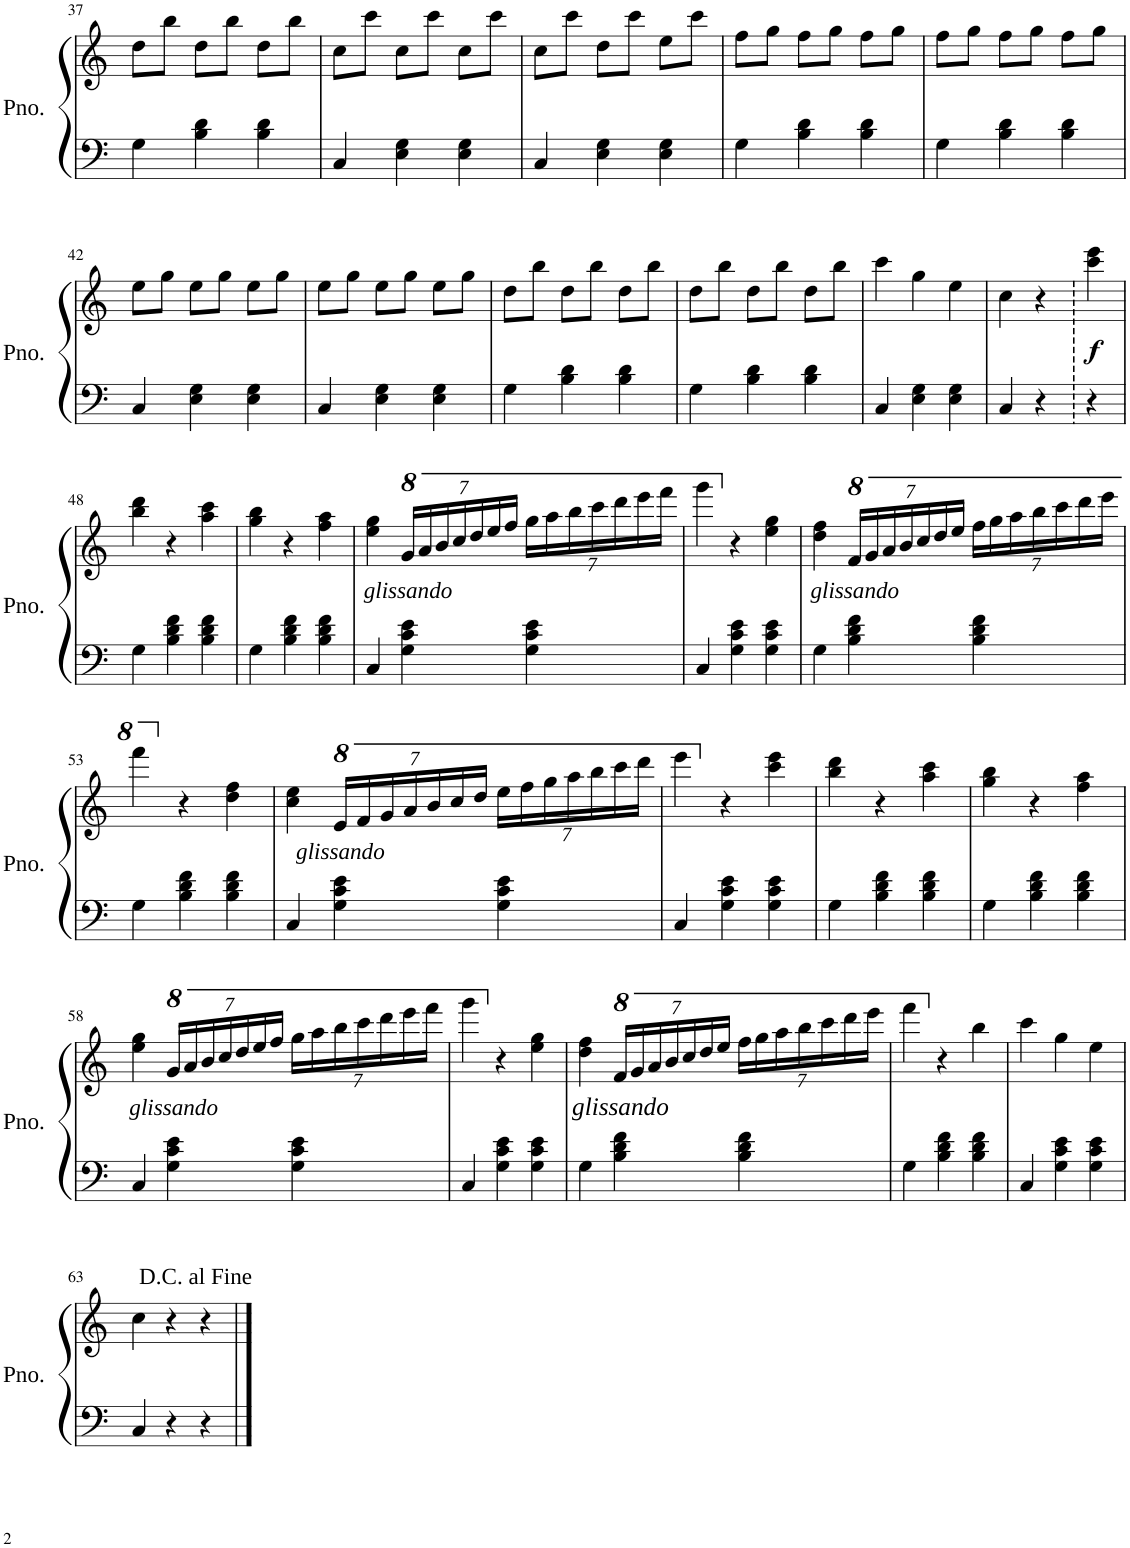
**kern	**kern	**dynam
*part1	*part1	*part1
*staff2	*staff1	*staff1/2
*I"Piano	*	*
*I'Pno.	*	*
!!LO:PB:g=z
*clefF4	*clefG2	*
*k[]	*k[]	*
*M3/4	*M3/4	*
=37	=37	=37
4G\	8dd\L	.
.	8bb\J	.
4B\ 4d\	8dd\L	.
.	8bb\J	.
4B\ 4d\	8dd\L	.
.	8bb\J	.
=38	=38	=38
4C/	8cc\L	.
.	8ccc\J	.
4E\ 4G\	8cc\L	.
.	8ccc\J	.
4E\ 4G\	8cc\L	.
.	8ccc\J	.
=39	=39	=39
4C/	8cc\L	.
.	8ccc\J	.
4E\ 4G\	8dd\L	.
.	8ccc\J	.
4E\ 4G\	8ee\L	.
.	8ccc\J	.
=40	=40	=40
4G\	8ff\L	.
.	8gg\J	.
4B\ 4d\	8ff\L	.
.	8gg\J	.
4B\ 4d\	8ff\L	.
.	8gg\J	.
=41	=41	=41
4G\	8ff\L	.
.	8gg\J	.
4B\ 4d\	8ff\L	.
.	8gg\J	.
4B\ 4d\	8ff\L	.
.	8gg\J	.
!!LO:LB:g=z
=42	=42	=42
4C/	8ee\L	.
.	8gg\J	.
4E\ 4G\	8ee\L	.
.	8gg\J	.
4E\ 4G\	8ee\L	.
.	8gg\J	.
=43	=43	=43
4C/	8ee\L	.
.	8gg\J	.
4E\ 4G\	8ee\L	.
.	8gg\J	.
4E\ 4G\	8ee\L	.
.	8gg\J	.
=44	=44	=44
4G\	8dd\L	.
.	8bb\J	.
4B\ 4d\	8dd\L	.
.	8bb\J	.
4B\ 4d\	8dd\L	.
.	8bb\J	.
=45	=45	=45
4G\	8dd\L	.
.	8bb\J	.
4B\ 4d\	8dd\L	.
.	8bb\J	.
4B\ 4d\	8dd\L	.
.	8bb\J	.
=46	=46	=46
4C/	4ccc\	.
4E\ 4G\	4gg\	.
4E\ 4G\	4ee\	.
=47	=47	=47
4C/	4cc\	.
4r	4r	.
!	!	!LO:DY:b
4r	4ccc\ 4eee\	f
!!LO:LB:g=z
=48	=48	=48
4G\	4bb\ 4ddd\	.
4B\ 4d\ 4f\	4r	.
4B\ 4d\ 4f\	4aa\ 4ccc\	.
=49	=49	=49
4G\	4gg\ 4bb\	.
4B\ 4d\ 4f\	4r	.
4B\ 4d\ 4f\	4ff\ 4aa\	.
=50	=50	=50
4C/	4ee\ 4gg\	.
*	*8va	*
*	*Xbrackettup	*
!	!	!LO:DY:b
4G\ 4c\ 4e\	28gg/LL	other-dynamics
.	28aa/	.
.	28bb/	.
.	28ccc/	.
.	28ddd/	.
.	28eee/	.
.	28fff/JJ	.
4G\ 4c\ 4e\	28ggg\LL	.
.	28aaa\	.
.	28bbb\	.
.	28cccc\	.
.	28dddd\	.
.	28eeee\	.
.	28ffff\JJ	.
=51	=51	=51
4C/	4gggg\	.
*	*X8va	*
4G\ 4c\ 4e\	4r	.
4G\ 4c\ 4e\	4ee\ 4gg\	.
=52	=52	=52
4G\	4dd\ 4ff\	.
*	*8va	*
!	!	!LO:DY:b
4B\ 4d\ 4f\	28ff/LL	other-dynamics
.	28gg/	.
.	28aa/	.
.	28bb/	.
.	28ccc/	.
.	28ddd/	.
.	28eee/JJ	.
4B\ 4d\ 4f\	28fff\LL	.
.	28ggg\	.
.	28aaa\	.
.	28bbb\	.
.	28cccc\	.
.	28dddd\	.
.	28eeee\JJ	.
!!LO:LB:g=z
=53	=53	=53
4G\	4ffff\	.
*	*X8va	*
4B\ 4d\ 4f\	4r	.
4B\ 4d\ 4f\	4dd\ 4ff\	.
=54	=54	=54
4C/	4cc\ 4ee\	.
*	*8va	*
!	!	!LO:DY:b
4G\ 4c\ 4e\	28ee/LL	other-dynamics
.	28ff/	.
.	28gg/	.
.	28aa/	.
.	28bb/	.
.	28ccc/	.
.	28ddd/JJ	.
4G\ 4c\ 4e\	28eee\LL	.
.	28fff\	.
.	28ggg\	.
.	28aaa\	.
.	28bbb\	.
.	28cccc\	.
.	28dddd\JJ	.
=55	=55	=55
4C/	4eeee\	.
*	*X8va	*
4G\ 4c\ 4e\	4r	.
4G\ 4c\ 4e\	4ccc\ 4eee\	.
=56	=56	=56
4G\	4bb\ 4ddd\	.
4B\ 4d\ 4f\	4r	.
4B\ 4d\ 4f\	4aa\ 4ccc\	.
=57	=57	=57
4G\	4gg\ 4bb\	.
4B\ 4d\ 4f\	4r	.
4B\ 4d\ 4f\	4ff\ 4aa\	.
!!LO:LB:g=z
=58	=58	=58
4C/	4ee\ 4gg\	.
*	*8va	*
!	!	!LO:DY:b
4G\ 4c\ 4e\	28gg/LL	other-dynamics
.	28aa/	.
.	28bb/	.
.	28ccc/	.
.	28ddd/	.
.	28eee/	.
.	28fff/JJ	.
4G\ 4c\ 4e\	28ggg\LL	.
.	28aaa\	.
.	28bbb\	.
.	28cccc\	.
.	28dddd\	.
.	28eeee\	.
.	28ffff\JJ	.
=59	=59	=59
4C/	4gggg\	.
*	*X8va	*
4G\ 4c\ 4e\	4r	.
4G\ 4c\ 4e\	4ee\ 4gg\	.
=60	=60	=60
4G\	4dd\ 4ff\	.
*	*8va	*
!	!	!LO:DY:b
4B\ 4d\ 4f\	28ff/LL	other-dynamics
.	28gg/	.
.	28aa/	.
.	28bb/	.
.	28ccc/	.
.	28ddd/	.
.	28eee/JJ	.
4B\ 4d\ 4f\	28fff\LL	.
.	28ggg\	.
.	28aaa\	.
.	28bbb\	.
.	28cccc\	.
.	28dddd\	.
.	28eeee\JJ	.
=61	=61	=61
4G\	4ffff\	.
*	*X8va	*
4B\ 4d\ 4f\	4r	.
4B\ 4d\ 4f\	4bb\	.
=62	=62	=62
4C/	4ccc\	.
4G\ 4c\ 4e\	4gg\	.
4G\ 4c\ 4e\	4ee\	.
!!LO:LB:g=z
=63	=63	=63
4C/	4cc\	.
4r	4r	.
4r	4r	.
!	!LO:TX:a:t=<font size="11.6603"/><font face="Times New Roman"/>D.C. al Fine	!
!LO:TX:a:t=<font size="11.6603"/><font face="Times New Roman"/>D.C. al Fine	!	!
==	==	==
*-	*-	*-
